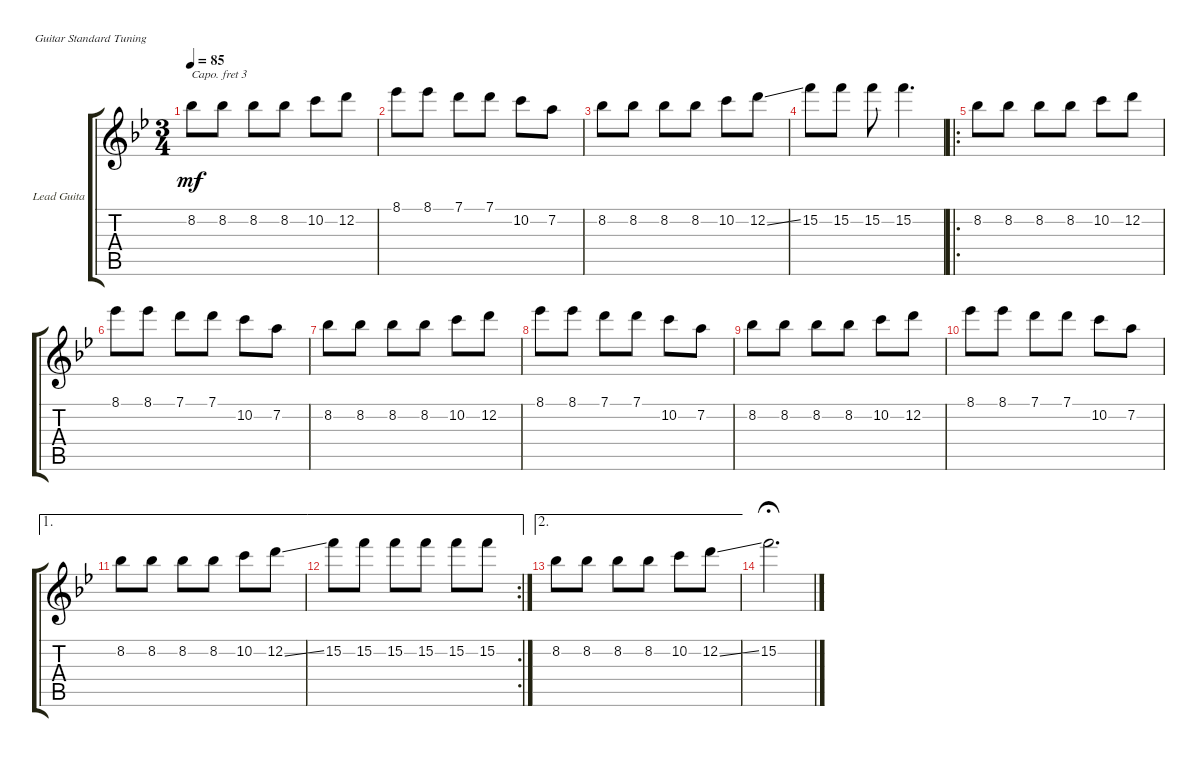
\bracketExtendMode groupsimilarinstruments
\firstSystemTrackNameOrientation horizontal
\otherSystemsTrackNameOrientation horizontal
\track ("Lead Guitar" "Lead Guita") {instrument overdrivenguitar}
\staff {score tabs}
\capo 3
\tuning (E4 B3 G3 D3 A2 E2)
\ts (3 4)
\tempo 85
\clef g2
\ks bb
8.2.8{dy mf} 8.2.8 8.2.8 8.2.8 10.2.8 12.2.8 |
8.1.8 8.1.8 7.1.8 7.1.8 10.2.8 7.2.8 |
8.2.8 8.2.8 8.2.8 8.2.8 10.2.8 12.2{ss}.8 |
15.2.8 15.2.8 15.2.8 15.2.4{d} |
\ro
8.2.8 8.2.8 8.2.8 8.2.8 10.2.8 12.2.8 |
8.1.8 8.1.8 7.1.8 7.1.8 10.2.8 7.2.8 |
8.2.8 8.2.8 8.2.8 8.2.8 10.2.8 12.2.8 |
8.1.8 8.1.8 7.1.8 7.1.8 10.2.8 7.2.8 |
8.2.8 8.2.8 8.2.8 8.2.8 10.2.8 12.2.8 |
8.1.8 8.1.8 7.1.8 7.1.8 10.2.8 7.2.8 |
\ae 1
8.2.8 8.2.8 8.2.8 8.2.8 10.2.8 12.2{ss}.8 |
\ae 1
\rc 2
15.2.8 15.2.8 15.2.8 15.2.8 15.2.8 15.2.8 |
\ae 2
8.2.8 8.2.8 8.2.8 8.2.8 10.2.8 12.2{ss}.8 |
15.2.2{d fermata (medium 1)}
